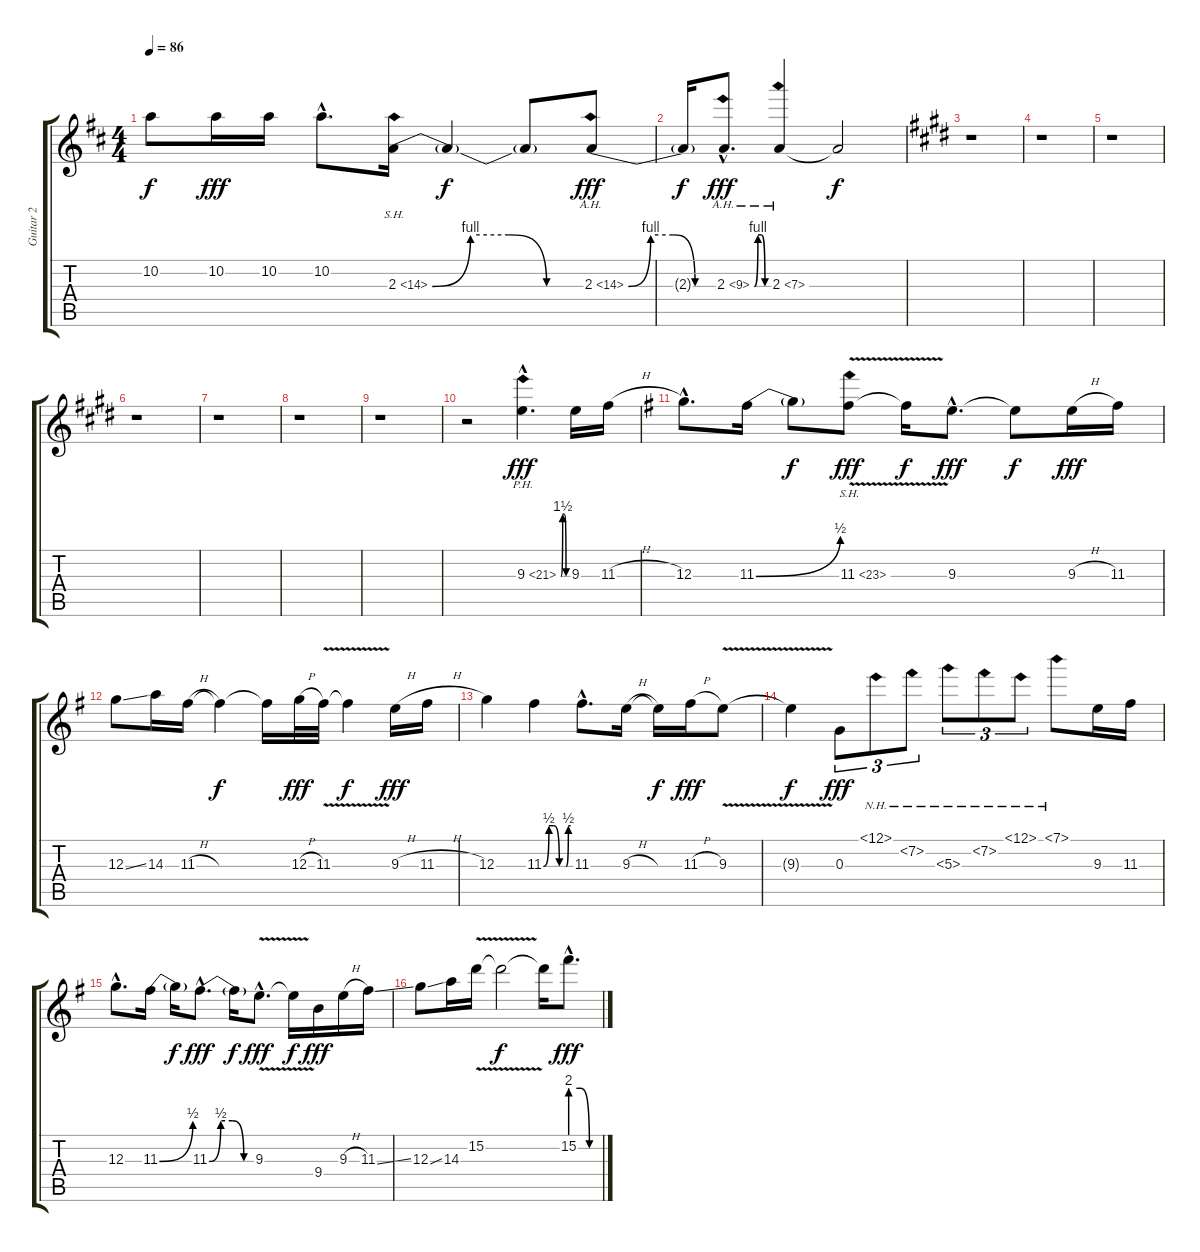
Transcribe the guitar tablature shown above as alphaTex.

\track ("Guitar 2" "Guitar 2") {instrument distortionguitar}
\staff {score tabs}
\tuning (E4 B3 G3 D3 A2 E2) {hide}
\ts (4 4)
\tempo 86
\clef g2
\ks d
10.2{t}.8{dy f} 10.2.16{dy fff} 10.2.16 10.2{hac}.8{d} 2.3{be (custom 0 0 15 4 30 4 45 0 60 0) sh 12}.16 2.3{t}.4{dy f} 2.3{t}.8 2.3{be (custom 0 0 15 4 30 4 45 0 60 0) ah 12}.8{dy fff} |
2.3{t}.16{dy f} 2.3{be (custom 0 0 15 4 30 4 45 0 60 0) ah 7 hac}.8{d dy fff} 2.3{ah 5}.4 2.3{t}.2{dy f} |
\ks e
r.1 |
r.1 |
r.1 |
r.1 |
r.1 |
r.1 |
r.1 |
r.2 9.3{be (custom 0 0 15 6 30 6 45 0 60 0) ph 12 hac}.4{d dy fff} 9.3.16 11.3{h}.16 |
\ks g
12.3{hac}.8{d} 11.3{be (bend 0 0 60 2)}.16 11.3{t}.8{dy f} 11.3{sh 12 v}.8{dy fff} 11.3{t}.16{dy f} 9.3{hac}.8{d dy fff} 9.3{t}.8{dy f} 9.3{h}.16{dy fff} 11.3.16 |
12.3{ss}.8 14.3.16 11.3{h}.16 11.3{t}.4{dy f} 11.3{t}.16 12.3{h}.32{dy fff} 11.3{v}.32 11.3{t}.4{dy f} 9.3{h}.16{dy fff} 11.3{h}.16 |
12.3.4 11.3{be (custom 0 0 12 2 22 2 35 0 50 0 55 2 60 2)}.4 11.3{hac}.8{d} 9.3{h}.16 9.3{t}.16{dy f} 11.3{h}.16{dy fff} 9.3{v}.8 |
9.3{t}.4{dy f} 0.3.8{tu (3 2) dy fff} 12.1{nh}.8{tu (3 2)} 7.2{nh}.8{tu (3 2)} 5.3{nh}.8{tu (3 2)} 7.2{nh}.8{tu (3 2)} 12.1{nh}.8{tu (3 2)} 7.1{nh}.8 9.3.16 11.3.16 |
12.3{hac}.8{d} 11.3{be (bend 0 0 60 2)}.16 11.3{t}.16{dy f} 11.3{be (custom 0 0 15 2 30 2 45 0 60 0) hac}.8{d dy fff} 11.3{t}.16{dy f} 9.3{v hac}.8{d dy fff} 9.3{t}.16{dy f} 9.4.16{dy fff} 9.3{h}.16 11.3{ss}.16 |
12.3{ss}.8 14.3.16 15.2{v}.16 15.2{t}.2{dy f} 15.2{t}.16 15.2{be (custom 0 8 20 8 40 0 60 0) hac}.8{d dy fff}
